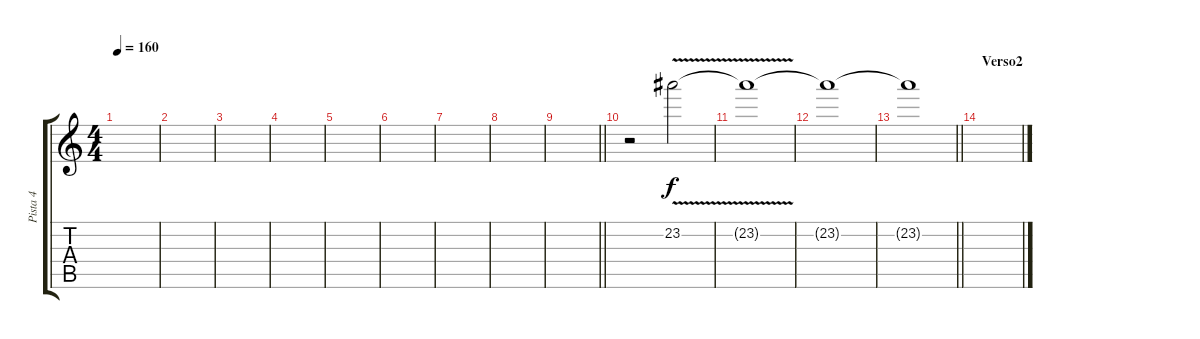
\track ("Pista 4" "Pista 4") {instrument overdrivenguitar}
\staff {score tabs}
\tuning (E4 B3 G3 D3 A2 E2) {hide}
\ts (4 4)
\tempo 160
\clef g2
\ks c
|
|
|
|
|
|
|
|
\barLineRight lightlight
|
r.2 23.2{v}.2 |
23.2{t}.1 |
23.2{t}.1 |
\barLineRight lightlight
23.2{t}.1 |
\section ("" "Verso2")
